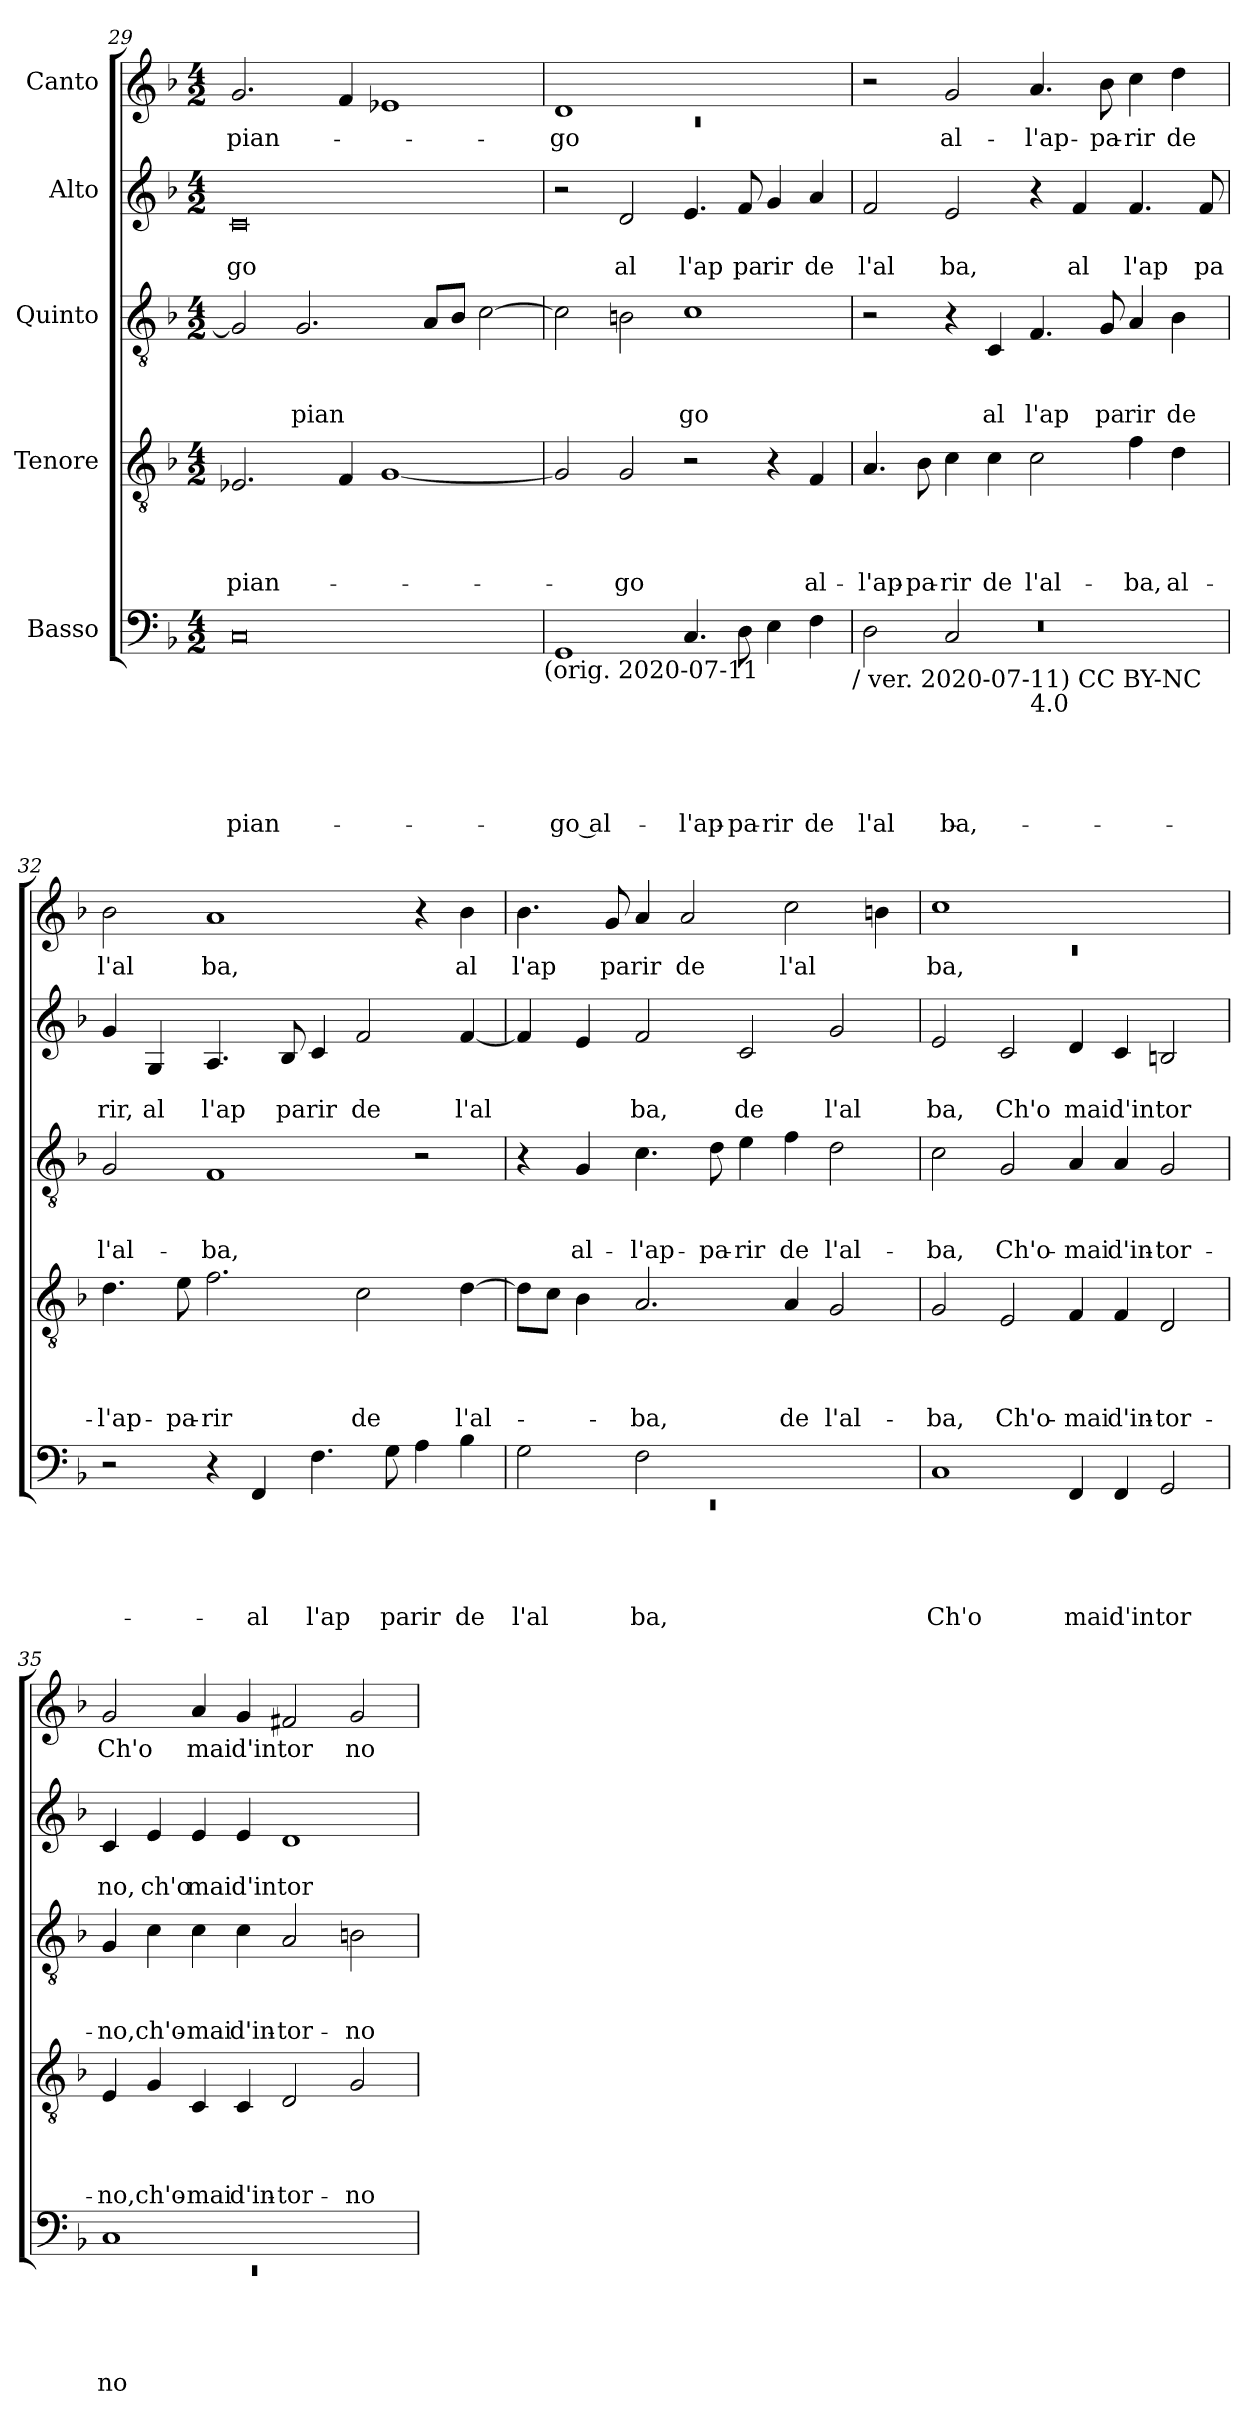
**kern	**text	**text	**text	**text	**text	**kern	**text	**text	**text	**text	**kern	**text	**text	**text	**kern	**text	**text	**kern	**text
*part5	*part5	*part5	*part5	*part5	*part5	*part4	*part4	*part4	*part4	*part4	*part3	*part3	*part3	*part3	*part2	*part2	*part2	*part1	*part1
*staff5	*staff5	*staff5	*staff5	*staff5	*staff5	*staff4	*staff4	*staff4	*staff4	*staff4	*staff3	*staff3	*staff3	*staff3	*staff2	*staff2	*staff2	*staff1	*staff1
*I"Basso	*	*	*	*	*	*I"Tenore	*	*	*	*	*I"Quinto	*	*	*	*I"Alto	*	*	*I"Canto	*
*clefF4	*	*	*	*	*	*clefGv2	*	*	*	*	*clefGv2	*	*	*	*clefG2	*	*	*clefG2	*
*k[b-]	*	*	*	*	*	*k[b-]	*	*	*	*	*k[b-]	*	*	*	*k[b-]	*	*	*k[b-]	*
*F:	*	*	*	*	*	*F:	*	*	*	*	*F:	*	*	*	*F:	*	*	*F:	*
*M4/2	*	*	*	*	*	*M4/2	*	*	*	*	*M4/2	*	*	*	*M4/2	*	*	*M4/2	*
=29	=29	=29	=29	=29	=29	=29	=29	=29	=29	=29	=29	=29	=29	=29	=29	=29	=29	=29	=29
!	!	!	!	!	!LO:LY:b	!	!	!	!	!LO:LY:b	!	!	!	!	!	!	!LO:LY:b	!	!LO:LY:b
0C	.	.	.	.	pian-	2.E-X/	.	.	.	pian-	2G/]	.	.	.	0c	.	go	2.g/	pian-
!	!	!	!	!	!	!	!	!	!	!	!	!	!	!LO:LY:b	!	!	!	!	!
.	.	.	.	.	.	.	.	.	.	.	2.G/	.	.	pian	.	.	.	.	.
.	.	.	.	.	.	4F/	.	.	.	.	.	.	.	.	.	.	.	4f/	.
.	.	.	.	.	.	[<1G	.	.	.	.	.	.	.	.	.	.	.	1e-X	.
.	.	.	.	.	.	.	.	.	.	.	8A/L	.	.	.	.	.	.	.	.
.	.	.	.	.	.	.	.	.	.	.	8B-/J	.	.	.	.	.	.	.	.
.	.	.	.	.	.	.	.	.	.	.	[>2c\	.	.	.	.	.	.	.	.
!LO:TX:b:t=(orig. 2020-07-11	!	!	!	!	!	!	!	!	!	!	!	!	!	!	!	!	!	!	!
=30	=30	=30	=30	=30	=30	=30	=30	=30	=30	=30	=30	=30	=30	=30	=30	=30	=30	=30	=30
*	*	*	*	*	*	*	*	*	*	*	*	*	*	*	*	*	*	*^	*
!	!	!	!	!	!LO:LY:b:rj	!	!	!	!	!	!	!	!	!	!	!	!	!	!LO:N:vis=1	!LO:LY:b
1GG	.	.	.	.	-go al-	2G/]	.	.	.	.	2c\]	.	.	.	2r	.	.	1d	0rc	-go
!	!	!	!	!	!	!	!	!	!	!LO:LY:b	!	!	!	!	!	!	!LO:LY:b	!	!	!
.	.	.	.	.	.	2G/	.	.	.	-go	2B\	.	.	.	2d/	.	al	.	.	.
!	!	!	!	!	!LO:LY:b	!	!	!	!	!	!	!	!	!LO:LY:b	!	!	!LO:LY:b	!	!	!
4.C/	.	.	.	.	-l'ap-	2r	.	.	.	.	1c	.	.	go	4.e/	.	l'ap	1ryy	.	.
!	!	!	!	!	!LO:LY:b	!	!	!	!	!	!	!	!	!	!	!	!LO:LY:b	!	!	!
8D\	.	.	.	.	-pa-	.	.	.	.	.	.	.	.	.	8f/	.	pa	.	.	.
!	!	!	!	!	!LO:LY:b	!	!	!	!	!	!	!	!	!	!	!	!LO:LY:b	!	!	!
4E\	.	.	.	.	-rir	4r	.	.	.	.	.	.	.	.	4g/	.	rir	.	.	.
!	!	!	!	!	!LO:LY:b	!	!	!	!	!LO:LY:b	!	!	!	!	!	!	!LO:LY:b	!	!	!
4F\	.	.	.	.	de	4F/	.	.	.	al-	.	.	.	.	4a/	.	de	.	.	.
*	*	*	*	*	*	*	*	*	*	*	*	*	*	*	*	*	*	*v	*v	*
!LO:TX:b:t=/ ver. 2020-07-11) CC BY-NC	!	!	!	!	!	!	!	!	!	!	!	!	!	!	!	!	!	!	!
=31	=31	=31	=31	=31	=31	=31	=31	=31	=31	=31	=31	=31	=31	=31	=31	=31	=31	=31	=31
*^	*	*	*	*	*	*	*	*	*	*	*	*	*	*	*	*	*	*	*
*	*^	*	*	*	*	*	*	*	*	*	*	*	*	*	*	*	*	*	*	*
!	!	!LO:N:vis=1	!	!	!	!	!LO:LY:b	!	!	!	!	!LO:LY:b	!	!	!	!	!	!	!LO:LY:b	!	!
2D\	2ryy	0r	.	.	.	.	l'al-	4.A/	.	.	.	-l'ap-	2r	.	.	.	2f/	.	l'al	2r	.
!	!	!	!	!	!	!	!	!	!	!	!	!LO:LY:b	!	!	!	!	!	!	!	!	!
.	.	.	.	.	.	.	.	8B-\	.	.	.	-pa-	.	.	.	.	.	.	.	.	.
!	!	!	!	!	!	!	!LO:LY:b	!	!	!	!	!LO:LY:b	!	!	!	!	!	!	!LO:LY:b	!	!LO:LY:b
2ryy	2C/	.	.	.	.	.	-ba,	4c\	.	.	.	-rir	4r	.	.	.	2e/	.	ba,	2g/	al-
!	!	!	!	!	!	!	!	!	!	!	!	!LO:LY:b	!	!	!	!LO:LY:b	!	!	!	!	!
.	.	.	.	.	.	.	.	4c\	.	.	.	de	4C/	.	.	al	.	.	.	.	.
!LO:TX:b:t=4.0	!	!	!	!	!	!	!	!	!	!	!	!	!	!	!	!	!	!	!	!	!
!	!	!	!	!	!	!	!	!	!	!	!	!LO:LY:b	!	!	!	!LO:LY:b	!	!	!	!	!LO:LY:b
1ryy	1ryy	.	.	.	.	.	.	2c\	.	.	.	l'al-	4.F/	.	.	l'ap	4r	.	.	4.a/	-l'ap-
!	!	!	!	!	!	!	!	!	!	!	!	!	!	!	!	!	!	!	!LO:LY:b	!	!
.	.	.	.	.	.	.	.	.	.	.	.	.	.	.	.	.	4f/	.	al	.	.
!	!	!	!	!	!	!	!	!	!	!	!	!	!	!	!	!LO:LY:b	!	!	!	!	!LO:LY:b
.	.	.	.	.	.	.	.	.	.	.	.	.	8G/	.	.	pa	.	.	.	8b-\	-pa-
!	!	!	!	!	!	!	!	!	!	!	!	!LO:LY:b	!	!	!	!LO:LY:b	!	!	!LO:LY:b	!	!LO:LY:b
.	.	.	.	.	.	.	.	4f\	.	.	.	-ba,	4A/	.	.	rir	4.f/	.	l'ap	4cc\	-rir
!	!	!	!	!	!	!	!	!	!	!	!	!LO:LY:b	!	!	!	!LO:LY:b	!	!	!	!	!LO:LY:b
.	.	.	.	.	.	.	.	4d\	.	.	.	al-	4B-\	.	.	de	.	.	.	4dd\	de
!	!	!	!	!	!	!	!	!	!	!	!	!	!	!	!	!	!	!	!LO:LY:b	!	!
.	.	.	.	.	.	.	.	.	.	.	.	.	.	.	.	.	8f/	.	pa	.	.
*v	*v	*v	*	*	*	*	*	*	*	*	*	*	*	*	*	*	*	*	*	*	*
!!LO:PB:g=z
=32	=32	=32	=32	=32	=32	=32	=32	=32	=32	=32	=32	=32	=32	=32	=32	=32	=32	=32	=32
!	!	!	!	!	!	!	!	!	!	!LO:LY:b	!	!	!	!LO:LY:b	!	!	!LO:LY:b	!	!LO:LY:b
2r	.	.	.	.	.	4.d\	.	.	.	-l'ap-	2G/	.	.	l'al-	4g/	.	rir,	2b-\	l'al
!	!	!	!	!	!	!	!	!	!	!	!	!	!	!	!	!	!LO:LY:b	!	!
.	.	.	.	.	.	.	.	.	.	.	.	.	.	.	4G/	.	al	.	.
!	!	!	!	!	!	!	!	!	!	!LO:LY:b	!	!	!	!	!	!	!	!	!
.	.	.	.	.	.	8e\	.	.	.	-pa-	.	.	.	.	.	.	.	.	.
!	!	!	!	!	!	!	!	!	!	!LO:LY:b	!	!	!	!LO:LY:b	!	!	!LO:LY:b	!	!LO:LY:b
4r	.	.	.	.	.	2.f\	.	.	.	-rir	1F	.	.	-ba,	4.A/	.	l'ap	1a	ba,
!	!	!	!	!	!LO:LY:b	!	!	!	!	!	!	!	!	!	!	!	!	!	!
4FF/	.	.	.	.	al	.	.	.	.	.	.	.	.	.	.	.	.	.	.
!	!	!	!	!	!	!	!	!	!	!	!	!	!	!	!	!	!LO:LY:b	!	!
.	.	.	.	.	.	.	.	.	.	.	.	.	.	.	8B-/	.	pa	.	.
!	!	!	!	!	!LO:LY:b	!	!	!	!	!	!	!	!	!	!	!	!LO:LY:b	!	!
4.F\	.	.	.	.	l'ap	.	.	.	.	.	.	.	.	.	4c/	.	rir	.	.
!	!	!	!	!	!	!	!	!	!	!LO:LY:b	!	!	!	!	!	!	!LO:LY:b	!	!
.	.	.	.	.	.	2c\	.	.	.	de	.	.	.	.	2f/	.	de	.	.
!	!	!	!	!	!LO:LY:b	!	!	!	!	!	!	!	!	!	!	!	!	!	!
8G\	.	.	.	.	pa	.	.	.	.	.	.	.	.	.	.	.	.	.	.
!	!	!	!	!	!LO:LY:b	!	!	!	!	!	!	!	!	!	!	!	!	!	!
4A\	.	.	.	.	rir	.	.	.	.	.	2r	.	.	.	.	.	.	4r	.
!	!	!	!	!	!LO:LY:b	!	!	!	!	!LO:LY:b	!	!	!	!	!	!	!LO:LY:b	!	!LO:LY:b
4B-\	.	.	.	.	de	[>4d\	.	.	.	l'al-	.	.	.	.	[<4f/	.	l'al	4b-\	al
=33	=33	=33	=33	=33	=33	=33	=33	=33	=33	=33	=33	=33	=33	=33	=33	=33	=33	=33	=33
*^	*	*	*	*	*	*	*	*	*	*	*	*	*	*	*	*	*	*	*
!	!LO:N:vis=1	!	!	!	!	!LO:LY:b	!	!	!	!	!	!	!	!	!	!	!	!	!	!LO:LY:b
2G\	0rEE	.	.	.	.	l'al	8d\L]	.	.	.	.	4r	.	.	.	4f/]	.	.	4.b-\	l'ap
.	.	.	.	.	.	.	8c\J	.	.	.	.	.	.	.	.	.	.	.	.	.
!	!	!	!	!	!	!	!	!	!	!	!	!	!	!	!LO:LY:b	!	!	!	!	!
.	.	.	.	.	.	.	4B-\	.	.	.	.	4G/	.	.	al-	4e/	.	.	.	.
!	!	!	!	!	!	!	!	!	!	!	!	!	!	!	!	!	!	!	!	!LO:LY:b
.	.	.	.	.	.	.	.	.	.	.	.	.	.	.	.	.	.	.	8g/	pa
!	!	!	!	!	!	!LO:LY:b	!	!	!	!	!LO:LY:b	!	!	!	!LO:LY:b	!	!	!LO:LY:b	!	!LO:LY:b
2F\	.	.	.	.	.	ba,	2.A/	.	.	.	-ba,	4.c\	.	.	-l'ap-	2f/	.	ba,	4a/	rir
!	!	!	!	!	!	!	!	!	!	!	!	!	!	!	!	!	!	!	!	!LO:LY:b
.	.	.	.	.	.	.	.	.	.	.	.	.	.	.	.	.	.	.	2a/	de
!	!	!	!	!	!	!	!	!	!	!	!	!	!	!	!LO:LY:b	!	!	!	!	!
.	.	.	.	.	.	.	.	.	.	.	.	8d\	.	.	-pa-	.	.	.	.	.
!	!	!	!	!	!	!	!	!	!	!	!	!	!	!	!LO:LY:b	!	!	!LO:LY:b	!	!
1ryy	.	.	.	.	.	.	.	.	.	.	.	4e\	.	.	-rir	2c/	.	de	.	.
!	!	!	!	!	!	!	!	!	!	!	!LO:LY:b	!	!	!	!LO:LY:b	!	!	!	!	!LO:LY:b
.	.	.	.	.	.	.	4A/	.	.	.	de	4f\	.	.	de	.	.	.	2cc\	l'al
!	!	!	!	!	!	!	!	!	!	!	!LO:LY:b	!	!	!	!LO:LY:b	!	!	!LO:LY:b	!	!
.	.	.	.	.	.	.	2G/	.	.	.	l'al-	2d\	.	.	l'al-	2g/	.	l'al	.	.
.	.	.	.	.	.	.	.	.	.	.	.	.	.	.	.	.	.	.	4b\	.
*v	*v	*	*	*	*	*	*	*	*	*	*	*	*	*	*	*	*	*	*	*
=34	=34	=34	=34	=34	=34	=34	=34	=34	=34	=34	=34	=34	=34	=34	=34	=34	=34	=34	=34
*	*	*	*	*	*	*	*	*	*	*	*	*	*	*	*	*	*	*^	*
!	!	!	!	!	!LO:LY:b	!	!	!	!	!LO:LY:b	!	!	!	!LO:LY:b	!	!	!LO:LY:b	!	!LO:N:vis=1	!LO:LY:b
1C	.	.	.	.	Ch'o	2G/	.	.	.	-ba,	2c\	.	.	-ba,	2e/	.	ba,	1cc	0rc	ba,
!	!	!	!	!	!	!	!	!	!	!LO:LY:b	!	!	!	!LO:LY:b	!	!	!LO:LY:b	!	!	!
.	.	.	.	.	.	2E/	.	.	.	Ch'o-	2G/	.	.	Ch'o-	2c/	.	Ch'o	.	.	.
!	!	!	!	!	!LO:LY:b	!	!	!	!	!LO:LY:b	!	!	!	!LO:LY:b	!	!	!LO:LY:b	!	!	!
4FF/	.	.	.	.	mai	4F/	.	.	.	-mai	4A/	.	.	-mai	4d/	.	mai	1ryy	.	.
!	!	!	!	!	!LO:LY:b	!	!	!	!	!LO:LY:b	!	!	!	!LO:LY:b	!	!	!LO:LY:b	!	!	!
4FF/	.	.	.	.	d'in	4F/	.	.	.	d'in-	4A/	.	.	d'in-	4c/	.	d'in	.	.	.
!	!	!	!	!	!LO:LY:b	!	!	!	!	!LO:LY:b	!	!	!	!LO:LY:b	!	!	!LO:LY:b	!	!	!
2GG/	.	.	.	.	tor	2D/	.	.	.	-tor-	2G/	.	.	-tor-	2Bn/	.	tor	.	.	.
*	*	*	*	*	*	*	*	*	*	*	*	*	*	*	*	*	*	*v	*v	*
=35	=35	=35	=35	=35	=35	=35	=35	=35	=35	=35	=35	=35	=35	=35	=35	=35	=35	=35	=35
*^	*	*	*	*	*	*	*	*	*	*	*	*	*	*	*	*	*	*	*
!	!LO:N:vis=1	!	!	!	!	!LO:LY:b	!	!	!	!	!LO:LY:b	!	!	!	!LO:LY:b	!	!	!LO:LY:b	!	!LO:LY:b
1C	0rEE	.	.	.	.	no	4E/	.	.	.	-no,	4G/	.	.	-no,	4c/	.	no,	2g/	Ch'o
!	!	!	!	!	!	!	!	!	!	!	!LO:LY:b	!	!	!	!LO:LY:b	!	!	!LO:LY:b	!	!
.	.	.	.	.	.	.	4G/	.	.	.	ch'o-	4c\	.	.	ch'o-	4e/	.	ch'o	.	.
!	!	!	!	!	!	!	!	!	!	!	!LO:LY:b	!	!	!	!LO:LY:b	!	!	!LO:LY:b	!	!LO:LY:b
.	.	.	.	.	.	.	4C/	.	.	.	-mai	4c\	.	.	-mai	4e/	.	mai	4a/	mai
!	!	!	!	!	!	!	!	!	!	!	!LO:LY:b	!	!	!	!LO:LY:b	!	!	!LO:LY:b	!	!LO:LY:b
.	.	.	.	.	.	.	4C/	.	.	.	d'in-	4c\	.	.	d'in-	4e/	.	d'in	4g/	d'in
!	!	!	!	!	!	!	!	!	!	!	!LO:LY:b	!	!	!	!LO:LY:b	!	!	!LO:LY:b	!	!LO:LY:b
1ryy	.	.	.	.	.	.	2D/	.	.	.	-tor-	2A/	.	.	-tor-	1d	.	tor	2f#X/	tor
!	!	!	!	!	!	!	!	!	!	!	!LO:LY:b	!	!	!	!LO:LY:b	!	!	!	!	!LO:LY:b
.	.	.	.	.	.	.	2G/	.	.	.	-no	2Bn\	.	.	-no	.	.	.	2g/	no
*v	*v	*	*	*	*	*	*	*	*	*	*	*	*	*	*	*	*	*	*	*
=	=	=	=	=	=	=	=	=	=	=	=	=	=	=	=	=	=	=	=
*-	*-	*-	*-	*-	*-	*-	*-	*-	*-	*-	*-	*-	*-	*-	*-	*-	*-	*-	*-
